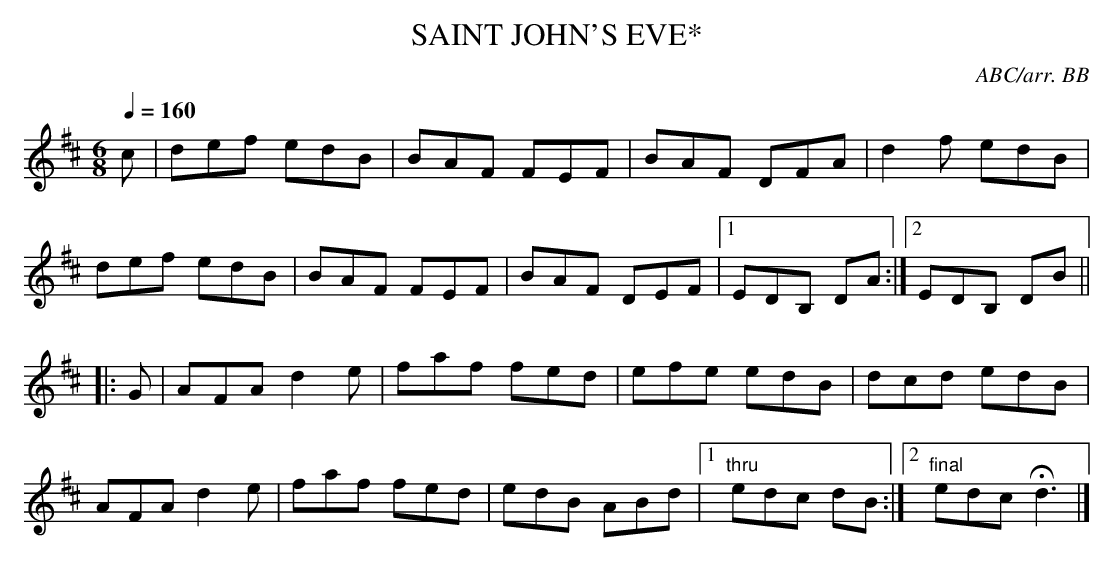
X:1
T:SAINT JOHN'S EVE*
C:ABC/arr. BB
in the second part.
Q:1/4=160
L:1/8
M:6/8
K:D
c|def edB|BAF FEF|BAF DFA|d2f edB|
def edB|BAF FEF|BAF DEF|1 EDB, DA:|\
[2 EDB, DB||
|:G|AFA d2e|faf fed|efe edB|dcd edB|
AFA d2e|faf fed|edB ABd|1 "thru"edc dB:|2 "final"edc Hd3|]
